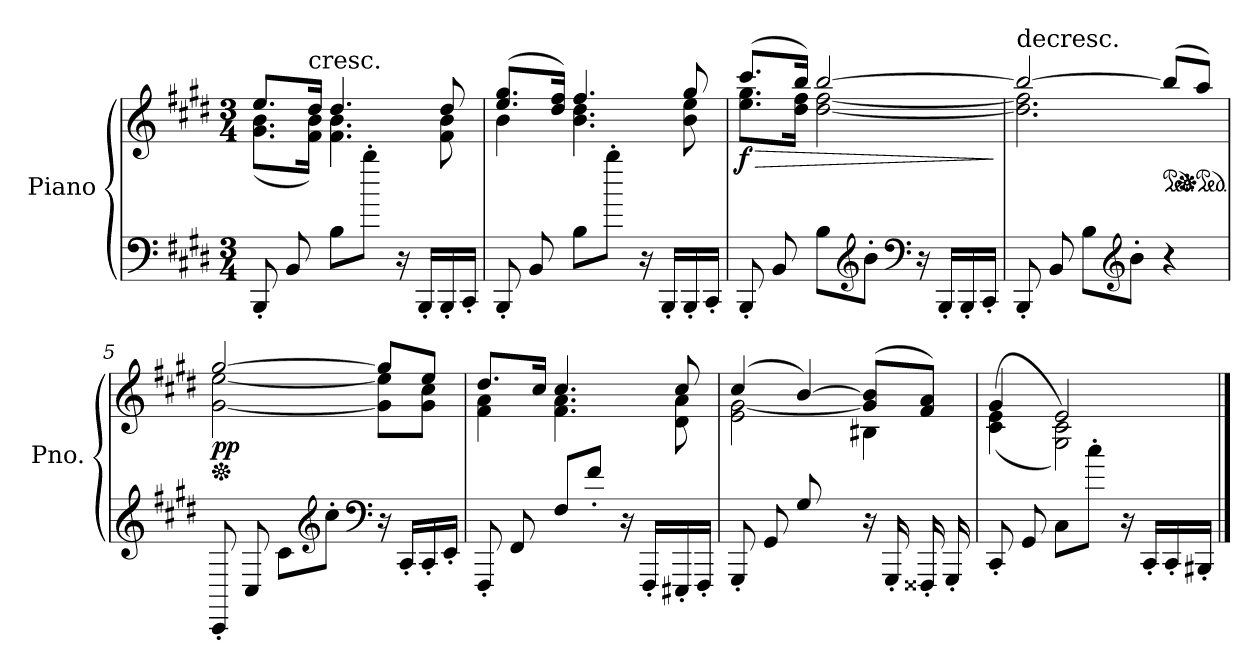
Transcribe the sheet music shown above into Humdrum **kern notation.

**kern	**kern	**dynam
*part1	*part1	*part1
*staff2	*staff1	*staff1/2
*I"Piano	*	*
*I'Pno.	*	*
*clefF4	*clefG2	*
*k[f#c#g#d#]	*k[f#c#g#d#]	*
*M3/4	*M3/4	*
=1	=1	=1
*	*^	*
8BBB'/	8.ee/L	(>8.g#\ 8.b\L	.
8BB/	.	.	.
!	!LO:TX:a:t=cresc.	!	!
.	16dd#/Jk	16f#\ 16b\Jk)	.
8B\L	4.dd#/	4.f#\ 4.b\	.
8bb'\J	.	.	.
16r	.	.	.
16BBB'/LL	.	.	.
16BBB'/	8dd#/	8f#\ 8b\	.
16CC#'/JJ	.	.	.
=2	=2	=2	=2
8BBB'/	(>8.ee/ 8.gg#/L	4b\	.
8BB/	.	.	.
.	16dd#/ 16ff#/Jk)	.	.
8B\L	4.ff#/	4.b\ 4.dd#\	.
8bb'\J	.	.	.
16r	.	.	.
16BBB'/LL	.	.	.
16BBB'/	8gg#/	8b\ 8ee\	.
16CC#'/JJ	.	.	.
=3	=3	=3	=3
!	!	!	!LO:HP:b
!	!	!	!LO:DY:n=1:b
8BBB'/	(>8.ccc#/L	8.ee\ 8.gg#\L	> f
8BB/	.	.	.
.	16bb/Jk)	16dd#\ 16ff#\Jk	.
8B\L	[2bb/	[2dd#\ [2ff#\	.
*clefG2	*	*	*
8b'\J	.	.	.
*clefF4	*	*	*
16r	.	.	.
16BBB'/LL	.	.	.
16BBB'/	.	.	.
16CC#'/JJ	.	.	.
*	*v	*v	*
.	.	]
!!LO:LB:g=z
=4	=4	=4
*	*^	*
!	!LO:TX:a:t=decresc.	!	!
8BBB'/	2bb/_	2.dd#\] 2.ff#\]	.
8BB/	.	.	.
8B\L	.	.	.
*clefG2	*	*	*
8b'\J	.	.	.
*	*ped	*	*
4r	(>8bb/L]	.	.
*	*Xped	*	*
*	*ped	*	*
.	8aa/J)	.	.
=5	=5	=5	=5
*	*Xped	*	*
!	!	!	!LO:DY:b
8CC#'/	[2gg#/	[2g#\ [2ee\	pp
8C#/	.	.	.
8c#\L	.	.	.
*clefG2	*	*	*
8cc#'\J	.	.	.
*clefF4	*	*	*
16r	8gg#/L]	8g#\] 8ee\]L	.
16CC#'/LL	.	.	.
16CC#'/	8ee/J	8g#\ 8cc#\J	.
16EE'/JJ	.	.	.
=6	=6	=6	=6
8FFF#'/	8.dd#/L	4f#\ 4a\	.
8FF#/	.	.	.
.	16cc#/Jk	.	.
8F#/L	4.cc#/	4.f#\ 4.a\	.
8f#'/J	.	.	.
16r	.	.	.
16FFF#'/LL	.	.	.
16EEE#X'/	8cc#/	8d#\ 8a\	.
16FFF#'/JJ	.	.	.
!!LO:LB:g=z
=7	=7	=7	=7
*	*	*^	*
8GGG#'/	(>4cc#/	2e\ [2g#\	4.ryy	.
8GG#/	.	.	.	.
8G#/L	[4b/)	.	.	.
8ryy	.	.	8gg#'\J	.
16r	(>8g#/] 8b/]L	4B#X\	4ryy	.
16GGG#'/LL	.	.	.	.
16FFF##X'/	8f#/ 8a/J)	.	.	.
16GGG#'/JJ	.	.	.	.
*	*	*v	*v	*
=8	=8	=8	=8
8CC#'/	4g#/	(<(>4c#\ 4e\	.
8GG#/	.	.	.
8C#\L	2e/	2G#\ 2c#\))	.
8cc#'\J	.	.	.
16r	.	.	.
16CC#'/LL	.	.	.
16CC#'/	.	.	.
16BBB#X'/JJ	.	.	.
*	*v	*v	*
==	==	==
*-	*-	*-
